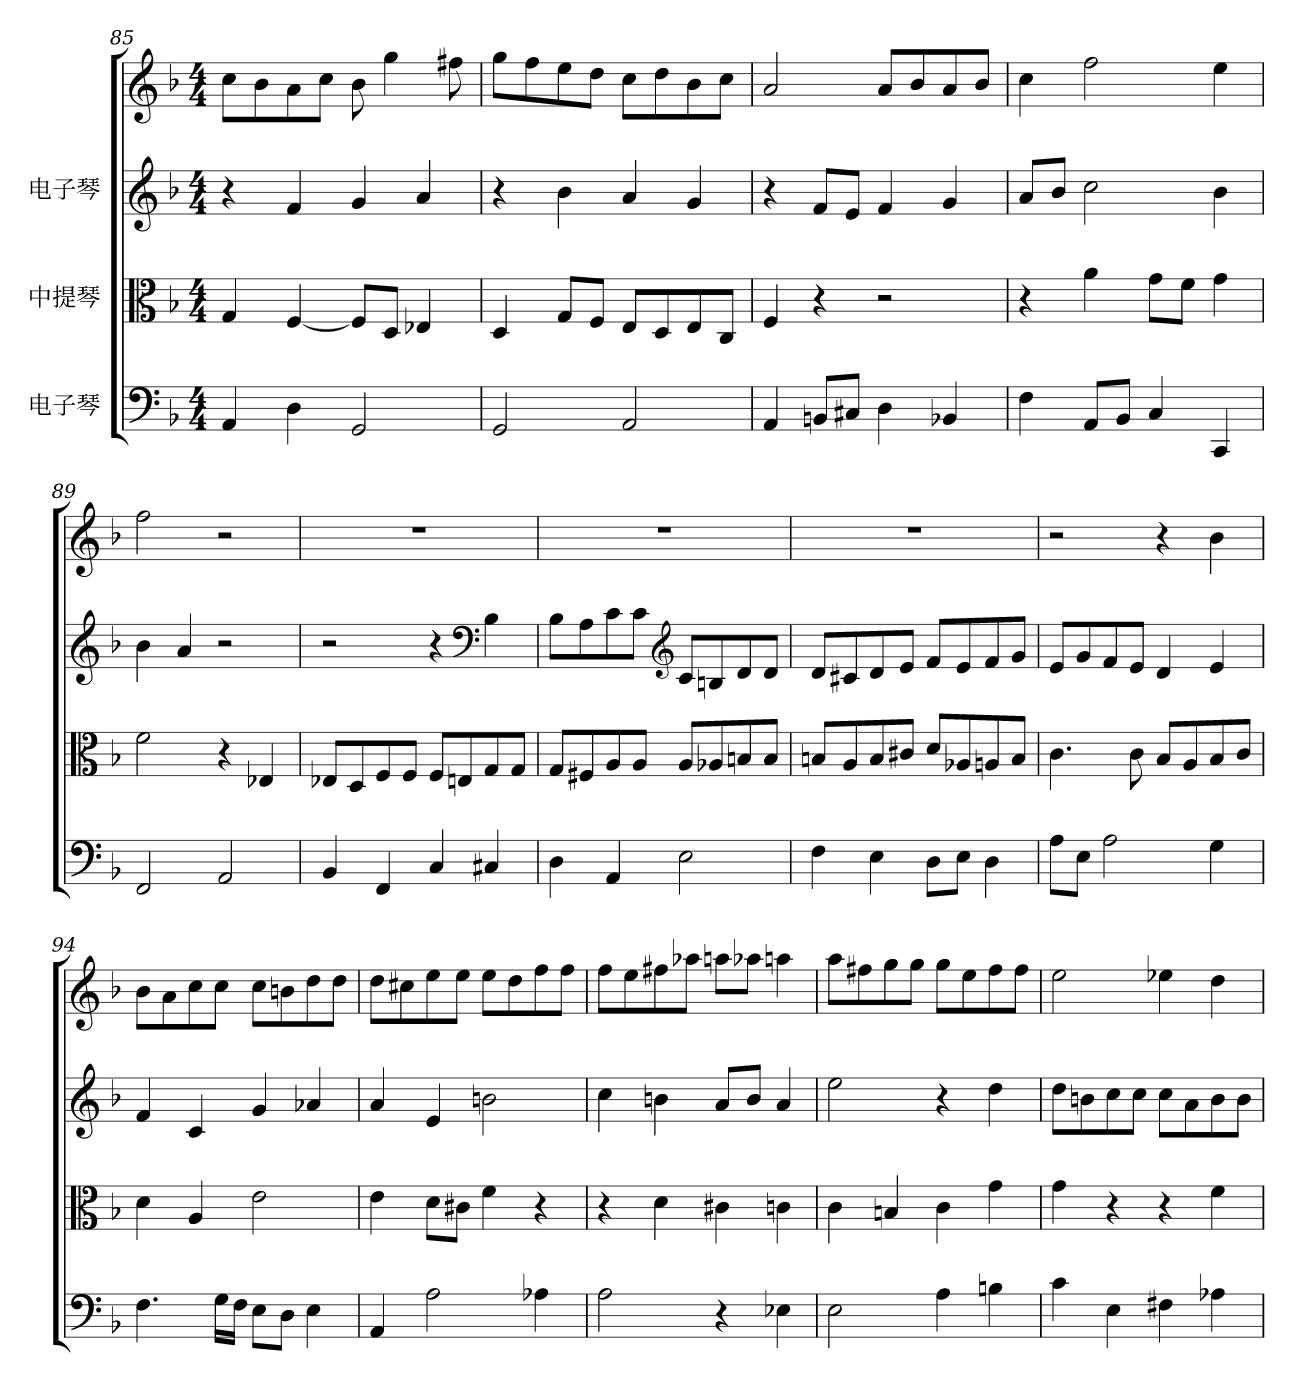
**kern	**kern	**kern	**kern
*part3	*part2	*part1	*part1
*staff4	*staff3	*staff2	*staff1
*I"电子琴	*I"中提琴	*I"电子琴	*
*clefF4	*clefC3	*clefG2	*clefG2
*k[b-]	*k[b-]	*k[b-]	*k[b-]
*M4/4	*M4/4	*M4/4	*M4/4
=85	=85	=85	=85
4AA/	4G/	4r	8cc\L
.	.	.	8b-\
4D\	[4F/	4f/	8a\
.	.	.	8cc\J
2GG/	8F/L]	4g/	8b-\
.	8D/J	.	4gg\
.	4E-X/	4a/	.
.	.	.	8ff#X\
!!LO:LB:g=z
=86	=86	=86	=86
2GG/	4D/	4r	8gg\L
.	.	.	8ff\
.	8G/L	4b-\	8ee\
.	8F/J	.	8dd\J
2AA/	8E/L	4a/	8cc\L
.	8D/	.	8dd\
.	8E/	4g/	8b-\
.	8C/J	.	8cc\J
=87	=87	=87	=87
4AA/	4F/	4r	2a/
8BBn/L	4r	8f/L	.
8C#X/J	.	8e/J	.
4D\	2r	4f/	8a/L
.	.	.	8b-/
4BB-X/	.	4g/	8a/
.	.	.	8b-/J
=88	=88	=88	=88
4F\	4r	8a/L	4cc\
.	.	8b-/J	.
*	*	*	*MM100
8AA/L	4a\	2cc\	2ff\
8BB-/J	.	.	.
4C/	8g\L	.	.
.	8f\J	.	.
*	*	*	*MM90
4CC/	4g\	4b-\	4ee\
=89	=89	=89	=89
*	*	*	*MM75
2FF/	2f\	4b-\	2ff\
.	.	4a/	.
*	*	*	*MM112
2AA/	4r	2r	2r
.	4E-X/	.	.
=90	=90	=90	=90
4BB-/	8E-X/L	2r	1r
.	8D/	.	.
4FF/	8F/	.	.
.	8F/J	.	.
4C/	8F/L	4r	.
.	8En/	.	.
*	*	*clefF4	*
4C#X/	8G/	4B-\	.
.	8G/J	.	.
!!LO:PB:g=z
=91	=91	=91	=91
4D\	8G/L	8B-\L	1r
.	8F#X/	8A\	.
4AA/	8A/	8c\	.
.	8A/J	8c\J	.
*	*	*clefG2	*
2E\	8A/L	8c/L	.
.	8A-X/	8Bn/	.
.	8Bn/	8d/	.
.	8B/J	8d/J	.
=92	=92	=92	=92
4F\	8Bn/L	8d/L	1r
.	8A/	8c#X/	.
4E\	8B/	8d/	.
.	8c#X/J	8e/J	.
8D\L	8d/L	8f/L	.
8E\J	8A-X/	8e/	.
4D\	8An/	8f/	.
.	8B/J	8g/J	.
=93	=93	=93	=93
8A\L	4.c\	8e/L	2r
8E\J	.	8g/	.
2A\	.	8f/	.
.	8c\	8e/J	.
.	8B-/L	4d/	4r
.	8A/	.	.
4G\	8B-/	4e/	4b-\
.	8c/J	.	.
!!LO:LB:g=z
=94	=94	=94	=94
4.F\	4d\	4f/	8b-\L
.	.	.	8a\
.	4A/	4c/	8cc\
16G\LL	.	.	8cc\J
16F\JJ	.	.	.
8E\L	2e\	4g/	8cc\L
8D\J	.	.	8bn\
4E\	.	4a-X/	8dd\
.	.	.	8dd\J
=95	=95	=95	=95
4AA/	4e\	4a/	8dd\L
.	.	.	8cc#X\
2A\	8d\L	4e/	8ee\
.	8c#X\J	.	8ee\J
.	4f\	2bn\	8ee\L
.	.	.	8dd\
4A-X\	4r	.	8ff\
.	.	.	8ff\J
=96	=96	=96	=96
2A\	4r	4cc\	8ff\L
.	.	.	8ee\
.	4d\	4bn\	8ff#X\
.	.	.	8aa-X\J
4r	4c#X\	8a/L	8aan\L
.	.	8b/J	8aa-X\J
4E-X\	4cn\	4a/	4aan\
=97	=97	=97	=97
2E\	4c\	2ee\	8aa\L
.	.	.	8ff#X\
.	4Bn/	.	8gg\
.	.	.	8gg\J
4A\	4c\	4r	8gg\L
.	.	.	8ee\
4Bn\	4g\	4dd\	8ff#\
.	.	.	8ff#\J
!!LO:LB:g=z
=98	=98	=98	=98
4c\	4g\	8dd\L	2ee\
.	.	8bn\	.
4E\	4r	8cc\	.
.	.	8cc\J	.
4F#X\	4r	8cc\L	4ee-X\
.	.	8a\	.
4A-X\	4f\	8b\	4dd\
.	.	8b\J	.
=	=	=	=
*-	*-	*-	*-
